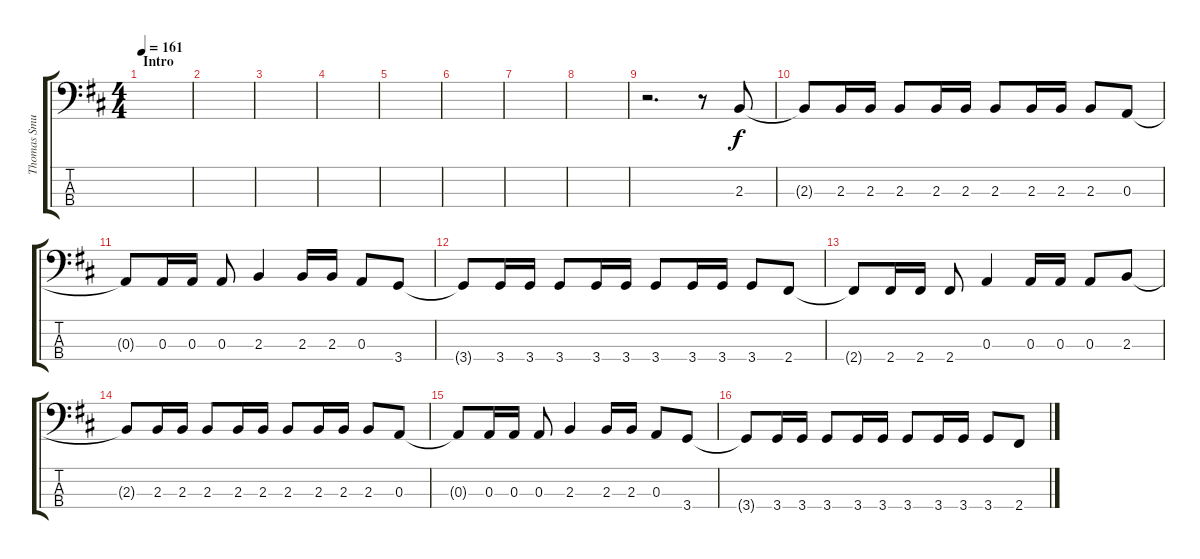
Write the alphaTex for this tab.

\track ("Thomas Smuszynski" "Thomas Smu") {instrument electricbasspick}
\staff {score tabs}
\tuning (G2 D2 A1 E1) {hide}
\ts (4 4)
\section ("" "Intro")
\tempo 161
\clef f4
\ks bminor
|
|
|
|
|
|
|
|
r.2{d} r.8 2.3.8 |
2.3{t}.8 2.3.16 2.3.16 2.3.8 2.3.16 2.3.16 2.3.8 2.3.16 2.3.16 2.3.8 0.3.8 |
0.3{t}.8 0.3.16 0.3.16 0.3.8 2.3.4 2.3.16 2.3.16 0.3.8 3.4.8 |
3.4{t}.8 3.4.16 3.4.16 3.4.8 3.4.16 3.4.16 3.4.8 3.4.16 3.4.16 3.4.8 2.4.8 |
2.4{t}.8 2.4.16 2.4.16 2.4.8 0.3.4 0.3.16 0.3.16 0.3.8 2.3.8 |
2.3{t}.8 2.3.16 2.3.16 2.3.8 2.3.16 2.3.16 2.3.8 2.3.16 2.3.16 2.3.8 0.3.8 |
0.3{t}.8 0.3.16 0.3.16 0.3.8 2.3.4 2.3.16 2.3.16 0.3.8 3.4.8 |
3.4{t}.8 3.4.16 3.4.16 3.4.8 3.4.16 3.4.16 3.4.8 3.4.16 3.4.16 3.4.8 2.4.8
